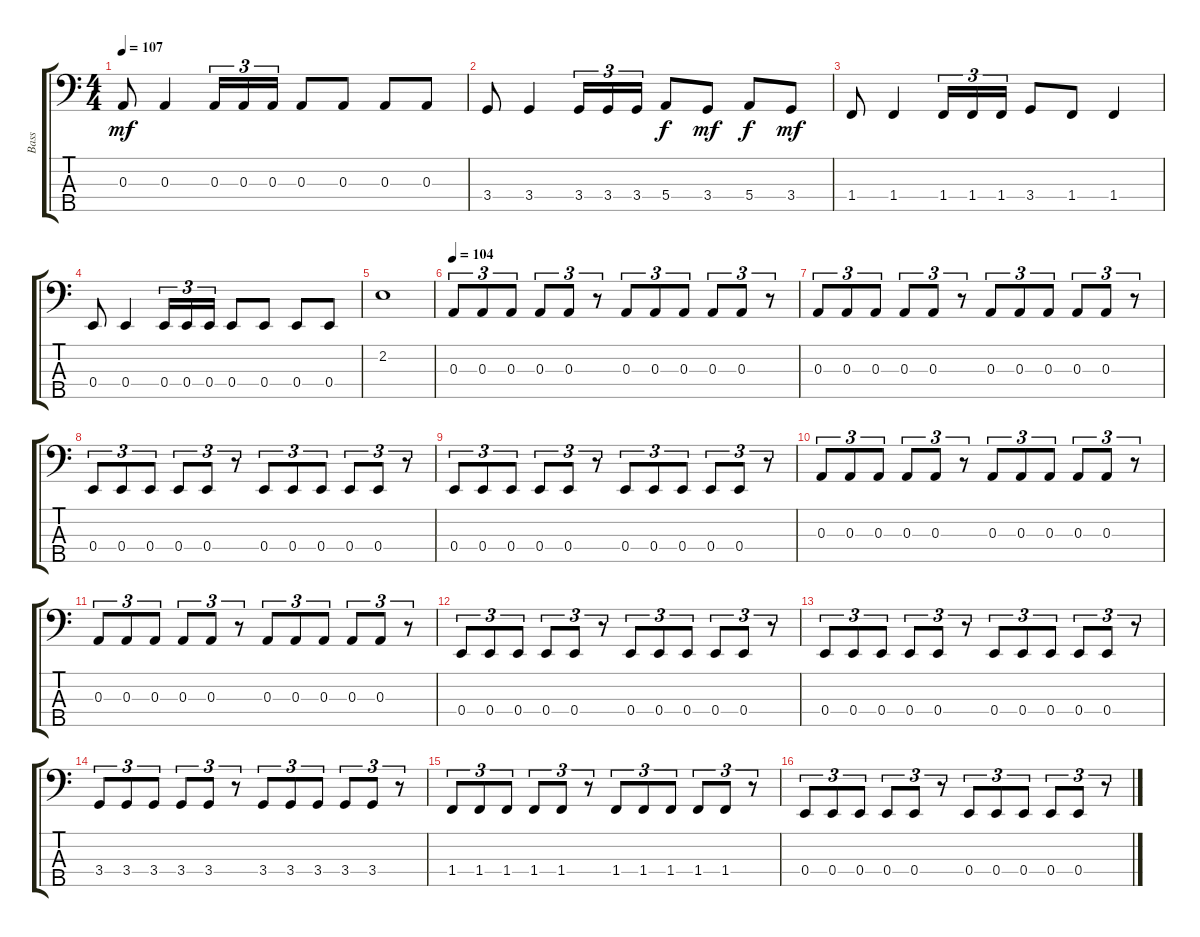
\track ("Bass" "Bass") {instrument electricbassfinger}
\staff {score tabs}
\tuning (G2 D2 A1 E1 B0) {hide}
\ts (4 4)
\tempo 107
\clef f4
\ks c
0.3.8{dy mf} 0.3.4 0.3.16{tu (3 2)} 0.3.16{tu (3 2)} 0.3.16{tu (3 2)} 0.3.8 0.3.8 0.3.8 0.3.8 |
3.4.8 3.4.4 3.4.16{tu (3 2)} 3.4.16{tu (3 2)} 3.4.16{tu (3 2)} 5.4.8{dy f} 3.4.8{dy mf} 5.4.8{dy f} 3.4.8{dy mf} |
1.4.8 1.4.4 1.4.16{tu (3 2)} 1.4.16{tu (3 2)} 1.4.16{tu (3 2)} 3.4.8 1.4.8 1.4.4 |
0.4.8 0.4.4 0.4.16{tu (3 2)} 0.4.16{tu (3 2)} 0.4.16{tu (3 2)} 0.4.8 0.4.8 0.4.8 0.4.8 |
2.2.1 |
\tempo 104
0.3.8{tu (3 2)} 0.3.8{tu (3 2)} 0.3.8{tu (3 2)} 0.3.8{tu (3 2)} 0.3.8{tu (3 2)} r.8{tu (3 2)} 0.3.8{tu (3 2)} 0.3.8{tu (3 2)} 0.3.8{tu (3 2)} 0.3.8{tu (3 2)} 0.3.8{tu (3 2)} r.8{tu (3 2)} |
0.3.8{tu (3 2)} 0.3.8{tu (3 2)} 0.3.8{tu (3 2)} 0.3.8{tu (3 2)} 0.3.8{tu (3 2)} r.8{tu (3 2)} 0.3.8{tu (3 2)} 0.3.8{tu (3 2)} 0.3.8{tu (3 2)} 0.3.8{tu (3 2)} 0.3.8{tu (3 2)} r.8{tu (3 2)} |
0.4.8{tu (3 2)} 0.4.8{tu (3 2)} 0.4.8{tu (3 2)} 0.4.8{tu (3 2)} 0.4.8{tu (3 2)} r.8{tu (3 2)} 0.4.8{tu (3 2)} 0.4.8{tu (3 2)} 0.4.8{tu (3 2)} 0.4.8{tu (3 2)} 0.4.8{tu (3 2)} r.8{tu (3 2)} |
0.4.8{tu (3 2)} 0.4.8{tu (3 2)} 0.4.8{tu (3 2)} 0.4.8{tu (3 2)} 0.4.8{tu (3 2)} r.8{tu (3 2)} 0.4.8{tu (3 2)} 0.4.8{tu (3 2)} 0.4.8{tu (3 2)} 0.4.8{tu (3 2)} 0.4.8{tu (3 2)} r.8{tu (3 2)} |
0.3.8{tu (3 2)} 0.3.8{tu (3 2)} 0.3.8{tu (3 2)} 0.3.8{tu (3 2)} 0.3.8{tu (3 2)} r.8{tu (3 2)} 0.3.8{tu (3 2)} 0.3.8{tu (3 2)} 0.3.8{tu (3 2)} 0.3.8{tu (3 2)} 0.3.8{tu (3 2)} r.8{tu (3 2)} |
0.3.8{tu (3 2)} 0.3.8{tu (3 2)} 0.3.8{tu (3 2)} 0.3.8{tu (3 2)} 0.3.8{tu (3 2)} r.8{tu (3 2)} 0.3.8{tu (3 2)} 0.3.8{tu (3 2)} 0.3.8{tu (3 2)} 0.3.8{tu (3 2)} 0.3.8{tu (3 2)} r.8{tu (3 2)} |
0.4.8{tu (3 2)} 0.4.8{tu (3 2)} 0.4.8{tu (3 2)} 0.4.8{tu (3 2)} 0.4.8{tu (3 2)} r.8{tu (3 2)} 0.4.8{tu (3 2)} 0.4.8{tu (3 2)} 0.4.8{tu (3 2)} 0.4.8{tu (3 2)} 0.4.8{tu (3 2)} r.8{tu (3 2)} |
0.4.8{tu (3 2)} 0.4.8{tu (3 2)} 0.4.8{tu (3 2)} 0.4.8{tu (3 2)} 0.4.8{tu (3 2)} r.8{tu (3 2)} 0.4.8{tu (3 2)} 0.4.8{tu (3 2)} 0.4.8{tu (3 2)} 0.4.8{tu (3 2)} 0.4.8{tu (3 2)} r.8{tu (3 2)} |
3.4.8{tu (3 2)} 3.4.8{tu (3 2)} 3.4.8{tu (3 2)} 3.4.8{tu (3 2)} 3.4.8{tu (3 2)} r.8{tu (3 2)} 3.4.8{tu (3 2)} 3.4.8{tu (3 2)} 3.4.8{tu (3 2)} 3.4.8{tu (3 2)} 3.4.8{tu (3 2)} r.8{tu (3 2)} |
1.4.8{tu (3 2)} 1.4.8{tu (3 2)} 1.4.8{tu (3 2)} 1.4.8{tu (3 2)} 1.4.8{tu (3 2)} r.8{tu (3 2)} 1.4.8{tu (3 2)} 1.4.8{tu (3 2)} 1.4.8{tu (3 2)} 1.4.8{tu (3 2)} 1.4.8{tu (3 2)} r.8{tu (3 2)} |
0.4.8{tu (3 2)} 0.4.8{tu (3 2)} 0.4.8{tu (3 2)} 0.4.8{tu (3 2)} 0.4.8{tu (3 2)} r.8{tu (3 2)} 0.4.8{tu (3 2)} 0.4.8{tu (3 2)} 0.4.8{tu (3 2)} 0.4.8{tu (3 2)} 0.4.8{tu (3 2)} r.8{tu (3 2)}
